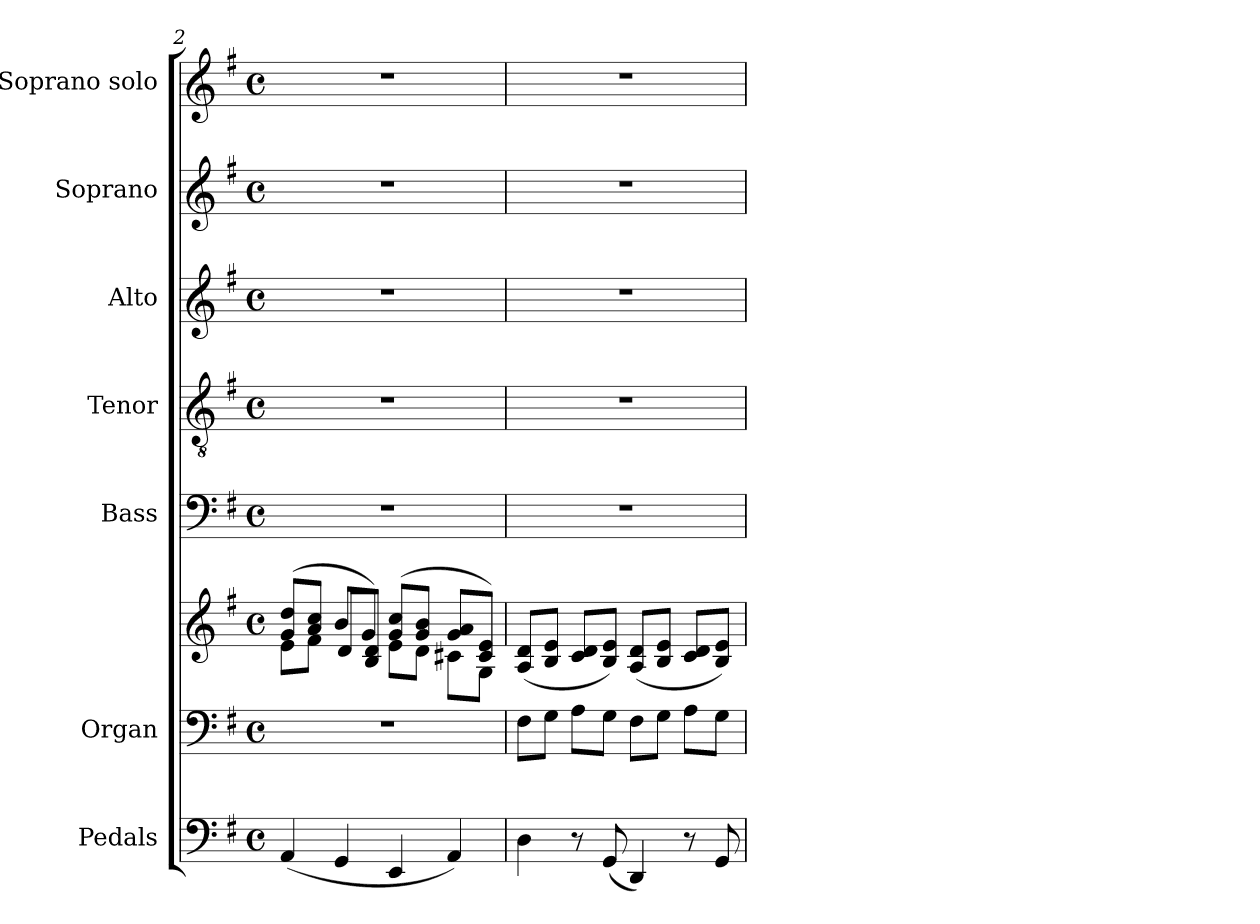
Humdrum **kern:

**kern	**kern	**kern	**kern	**kern	**kern	**kern	**kern
*part7	*part6	*part6	*part5	*part4	*part3	*part2	*part1
*staff8	*staff7	*staff6	*staff5	*staff4	*staff3	*staff2	*staff1
*I"Pedals	*I"Organ	*	*I"Bass	*I"Tenor	*I"Alto	*I"Soprano	*I"Soprano solo
*I'Ped.	*I'Org.	*	*I'B.	*I'T.	*I'A.	*I'S.	*I'S.
*clefF4	*clefF4	*clefG2	*clefF4	*clefGv2	*clefG2	*clefG2	*clefG2
*	*	*	*	*ITrd7c12	*	*	*
*k[f#]	*k[f#]	*k[f#]	*k[f#]	*k[f#]	*k[f#]	*k[f#]	*k[f#]
*G:	*G:	*G:	*G:	*G:	*G:	*G:	*G:
*M4/4	*M4/4	*M4/4	*M4/4	*M4/4	*M4/4	*M4/4	*M4/4
*met(c)	*met(c)	*met(c)	*met(c)	*met(c)	*met(c)	*met(c)	*met(c)
=2	=2	=2	=2	=2	=2	=2	=2
*	*	*^	*	*	*	*	*
(4AAi/	1r	(8gi/ 8ddi/L	8ei\L	1r	1r	1r	1r	1r
.	.	8ai/ 8cci/J	8f#i\J	.	.	.	.	.
4GGi/	.	8bi/L	8di/L	.	.	.	.	.
.	.	8gi/J)	8Bi/ 8di/J	.	.	.	.	.
4EEi/	.	(8gi/ 8cci/L	8ei\L	.	.	.	.	.
.	.	8gi/ 8bi/J	8di\J	.	.	.	.	.
4AAi/)	.	8gi/ 8ai/L	8c#Xi\L	.	.	.	.	.
.	.	8c#i/ 8ei/J)	8Gi\J	.	.	.	.	.
=3	=3	=3	=3	=3	=3	=3	=3	=3
!	!	!LO:TX:b:i:t=dim.	!	!	!	!	!	!
*	*	*v	*v	*	*	*	*	*
4Di\	8F#i\L	(8Ai/ 8di/L	1r	1r	1r	1r	1r
.	8Gi\J	8Bi/ 8ei/J	.	.	.	.	.
8r	8Ai\L	8ci/ 8di/L	.	.	.	.	.
(8GGi/	8Gi\J	8Bi/ 8ei/J)	.	.	.	.	.
4DDi/)	8F#i\L	(8Ai/ 8di/L	.	.	.	.	.
.	8Gi\J	8Bi/ 8ei/J	.	.	.	.	.
8r	8Ai\L	8ci/ 8di/L	.	.	.	.	.
8GGi/	8Gi\J	8Bi/ 8ei/J)	.	.	.	.	.
=	=	=	=	=	=	=	=
*-	*-	*-	*-	*-	*-	*-	*-
